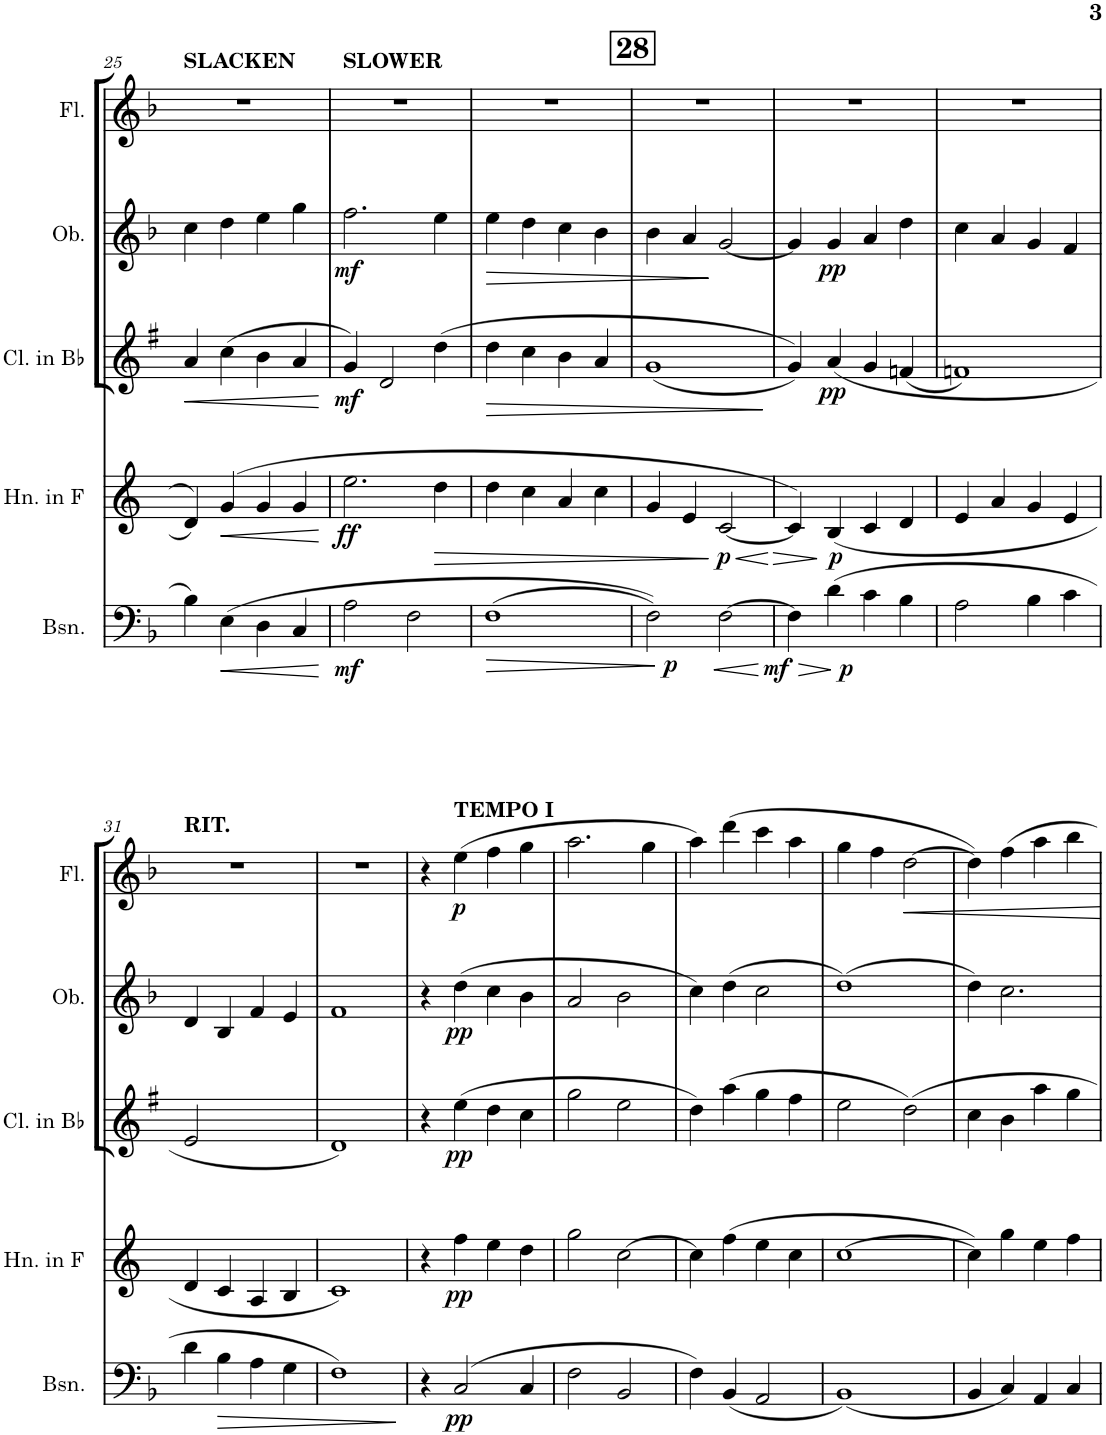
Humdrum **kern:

**kern	**dynam	**kern	**dynam	**kern	**dynam	**kern	**dynam	**kern	**dynam
*part5	*part5	*part4	*part4	*part3	*part3	*part2	*part2	*part1	*part1
*staff5	*staff5	*staff4	*staff4	*staff3	*staff3	*staff2	*staff2	*staff1	*staff1
*I"Bassoon	*	*I"Horn in F	*	*I"Clarinet in Bb	*	*I"Oboe	*	*I"Flute	*
*I'Bsn.	*	*I'Hn. in F	*	*I'Cl. in Bb	*	*I'Ob.	*	*I'Fl.	*
!!LO:PB:g=z
*clefF4	*	*clefG2	*	*clefG2	*	*clefG2	*	*clefG2	*
*	*	*Trd4c7	*	*Trd1c2	*	*	*	*	*
*k[b-]	*	*k[]	*	*k[f#]	*	*k[b-]	*	*k[b-]	*
*M4/4	*	*M4/4	*	*M4/4	*	*M4/4	*	*M4/4	*
=25	=25	=25	=25	=25	=25	=25	=25	=25	=25
!	!	!	!	!	!	!	!	!LO:TX:a:B:t=SLACKEN	!
!	!	!	!	!	!LO:HP:b	!	!	!	!
4B-\	.	4d/	.	4a/	<	4cc\	.	1r	.
!	!LO:HP:b	!	!LO:HP:b	!	!	!	!	!	!
(4E\	<	(4g/	<	(4cc\	.	4dd\	.	.	.
4D\	.	4g/	.	4b\	.	4ee\	.	.	.
4C/	.	4g/	.	4a/	.	4gg\	.	.	.
.	[	.	[	.	[	.	.	.	.
=26	=26	=26	=26	=26	=26	=26	=26	=26	=26
!	!	!	!	!	!	!	!	!LO:TX:a:B:t=SLOWER	!
!	!LO:DY:b	!	!LO:DY:b	!	!LO:DY:b	!	!LO:DY:b	!	!
2A\	mf	2.ee\	ff	4g/)	mf	2.ff\	mf	1r	.
.	.	.	.	2d/	.	.	.	.	.
2F\	.	.	.	.	.	.	.	.	.
!	!	!	!LO:HP:b	!	!	!	!	!	!
.	.	4dd\	>	(4dd\	.	4ee\	.	.	.
=27	=27	=27	=27	=27	=27	=27	=27	=27	=27
!	!LO:HP:b	!	!	!	!LO:HP:b	!	!LO:HP:b	!	!
(1F	>	4dd\	.	4dd\	>	4ee\	>	1r	.
.	.	4cc\	.	4cc\	.	4dd\	.	.	.
.	.	4a/	.	4b\	.	4cc\	.	.	.
.	.	4cc\	.	4a/	.	4b-\	.	.	.
!!LO:REH:place=s1:a:B:cj:fs=14:t=28
=28	=28	=28	=28	=28	=28	=28	=28	=28	=28
*^	*	*	*	*	*	*	*	*	*
2F\))	8ryy	.	4g/	.	(1g	.	4b-\	.	1r	.
!	!	!LO:DY:b	!	!	!	!	!	!	!	!
.	2..ryy	p	.	.	.	.	.	.	.	.
.	.	.	4e/	.	.	.	4a/	.	.	.
!	!	!LO:HP:n=1:b	!	!LO:HP:n=1:b	!	!	!	!	!	!
!	!	!	!	!LO:DY:n=1:b	!	!	!	!	!	!
[2F\	.	] <	[2c/	] < p	.	.	[2g/	]	.	.
.	.	[	.	[	.	]	.	.	.	.
=29	=29	=29	=29	=29	=29	=29	=29	=29	=29	=29
!	!	!LO:HP:b	!	!LO:HP:b	!	!	!	!	!	!
!	!	!LO:DY:n=1:b	!	!	!	!	!	!	!	!
4F\]	4.ryy	> mf	4c/])	>	4g/))	.	4g/]	.	1r	.
!	!	!	!	!LO:DY:n=1:b	!	!LO:DY:b	!	!LO:DY:b	!	!
(4d\	.	.	(4B/	] p	(4a/	pp	4g/	pp	.	.
!	!	!LO:DY:n=2:b	!	!	!	!	!	!	!	!
.	2ryy	p	.	.	.	.	.	.	.	.
4c\	.	]	4c/	.	4g/	.	4a/	.	.	.
4B-\	.	.	4d/	.	(4fn/	.	4dd\	.	.	.
.	8ryy	.	.	.	.	.	.	.	.	.
*v	*v	*	*	*	*	*	*	*	*	*
=30	=30	=30	=30	=30	=30	=30	=30	=30	=30
2A\	.	4e/	.	1fn)	.	4cc\	.	1r	.
.	.	4a/	.	.	.	4a/	.	.	.
4B-\	.	4g/	.	.	.	4g/	.	.	.
4c\	.	4e/	.	.	.	4f/	.	.	.
!!LO:LB:g=z
=31	=31	=31	=31	=31	=31	=31	=31	=31	=31
!	!	!	!	!	!	!	!	!LO:TX:a:B:t=RIT.	!
4d\	.	4d/	.	2e/	.	4d/	.	1r	.
!	!LO:HP:b	!	!	!	!	!	!	!	!
4B-\	>	4c/	.	.	.	4B-/	.	.	.
4A\	.	4A/	.	2c	.	4f/	.	.	.
4G\	.	4B/	.	.	.	4e/	.	.	.
=32	=32	=32	=32	=32	=32	=32	=32	=32	=32
1F)	.	1c)	.	1d)	.	1f	.	1r	.
.	]	.	.	.	.	.	.	.	.
=33	=33	=33	=33	=33	=33	=33	=33	=33	=33
4r	.	4r	.	4r	.	4r	.	4r	.
!	!	!	!	!	!	!	!	!LO:TX:a:B:t=TEMPO I	!
!	!LO:DY:b	!	!LO:DY:b	!	!LO:DY:b	!	!LO:DY:b	!	!LO:DY:b
(2C/	pp	4ff\	pp	(4ee\	pp	(4dd\	pp	(4ee\	p
.	.	4ee\	.	4dd\	.	4cc\	.	4ff\	.
4C/	.	4dd\	.	4cc\	.	4b-\	.	4gg\	.
=34	=34	=34	=34	=34	=34	=34	=34	=34	=34
2F\	.	2gg\	.	2gg\	.	2a/	.	2.aa\	.
2BB-/	.	[2cc\	.	2ee\	.	2b-\	.	.	.
.	.	.	.	.	.	.	.	4gg\	.
=35	=35	=35	=35	=35	=35	=35	=35	=35	=35
4F\)	.	4cc\]	.	4dd\)	.	4cc\)	.	4aa\)	.
(4BB-/	.	(4ff\	.	(4aa\	.	(4dd\	.	(4ddd\	.
2AA/	.	4ee\	.	4gg\	.	2cc\	.	4ccc\	.
.	.	4cc\	.	4ff#\	.	.	.	4aa\	.
=36	=36	=36	=36	=36	=36	=36	=36	=36	=36
(1BB-)	.	[1cc	.	2ee\	.	(1dd)	.	4gg\	.
.	.	.	.	.	.	.	.	4ff\	.
.	.	.	.	2dd\)	.	.	.	[2dd\	.
=37	=37	=37	=37	=37	=37	=37	=37	=37	=37
4BB-/	.	4cc\])	.	4cc\	.	4dd\)	.	4dd\])	.
4C/)	.	4gg\	.	4b\	.	2.cc\	.	4ff\	.
4AA/	.	4ee\	.	4aa\	.	.	.	4aa\	.
4C/	.	4ff\	.	4gg\	.	.	.	4bb-\	.
=	=	=	=	=	=	=	=	=	=
*-	*-	*-	*-	*-	*-	*-	*-	*-	*-
